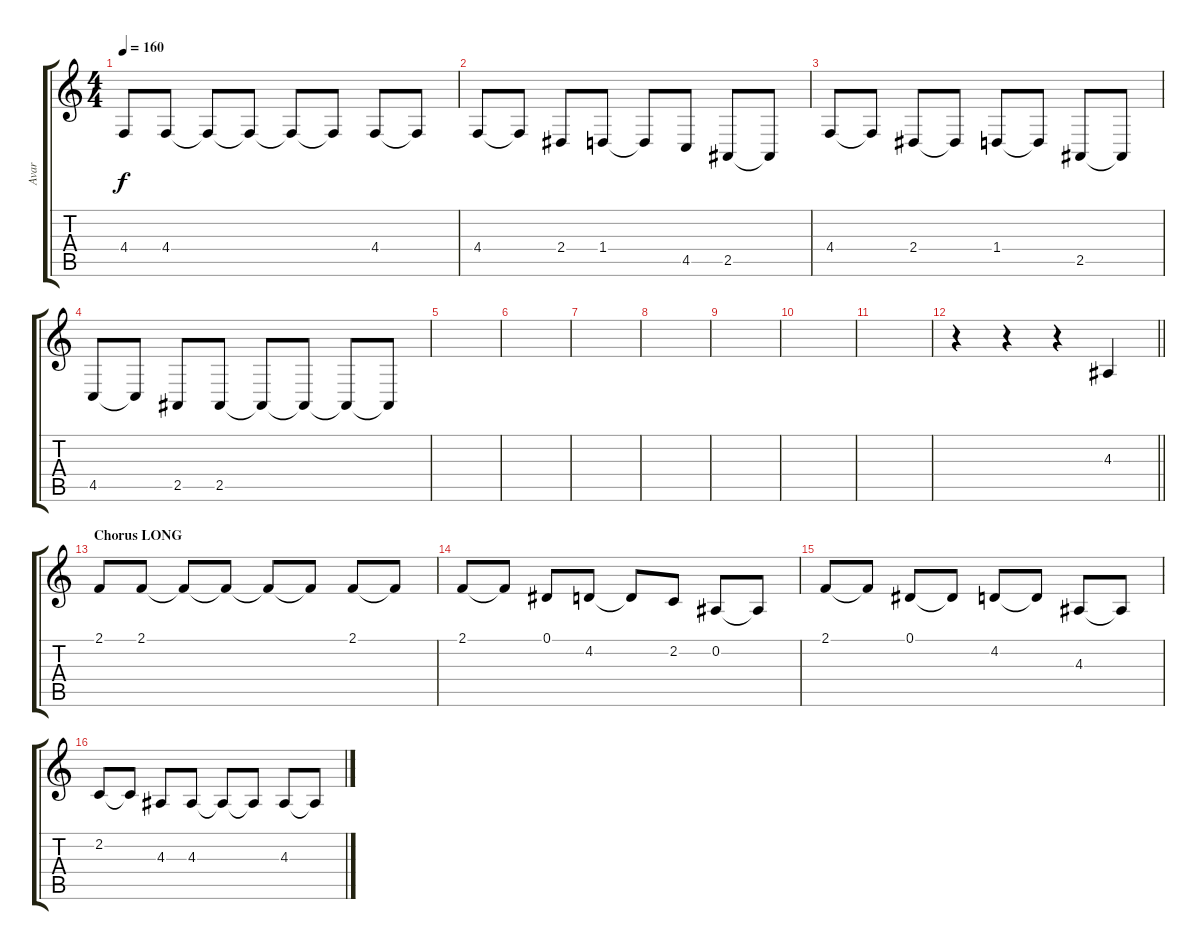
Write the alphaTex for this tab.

\track ("Avar" "Avar") {instrument tenorsax}
\staff {score tabs}
\tuning (Eb4 Bb3 Gb3 Db3 Ab2 Eb2) {hide}
\ts (4 4)
\tempo 160
\clef g2
\ks c
4.4.8{dy f} 4.4.8 4.4{t}.8 4.4{t}.8 4.4{t}.8 4.4{t}.8 4.4.8 4.4{t}.8 |
4.4.8 4.4{t}.8 2.4.8 1.4.8 1.4{t}.8 4.5.8 2.5.8 2.5{t}.8 |
4.4.8 4.4{t}.8 2.4.8 2.4{t}.8 1.4.8 1.4{t}.8 2.5.8 2.5{t}.8 |
4.5.8 4.5{t}.8 2.5.8 2.5.8 2.5{t}.8 2.5{t}.8 2.5{t}.8 2.5{t}.8 |
|
|
|
|
|
|
|
\barLineRight lightlight
r.4 r.4 r.4 4.3.4 |
\section ("" "Chorus LONG")
2.1.8 2.1.8 2.1{t}.8 2.1{t}.8 2.1{t}.8 2.1{t}.8 2.1.8 2.1{t}.8 |
2.1.8 2.1{t}.8 0.1.8 4.2.8 4.2{t}.8 2.2.8 0.2.8 0.2{t}.8 |
2.1.8 2.1{t}.8 0.1.8 0.1{t}.8 4.2.8 4.2{t}.8 4.3.8 4.3{t}.8 |
2.2.8 2.2{t}.8 4.3.8 4.3.8 4.3{t}.8 4.3{t}.8 4.3.8 4.3{t}.8
